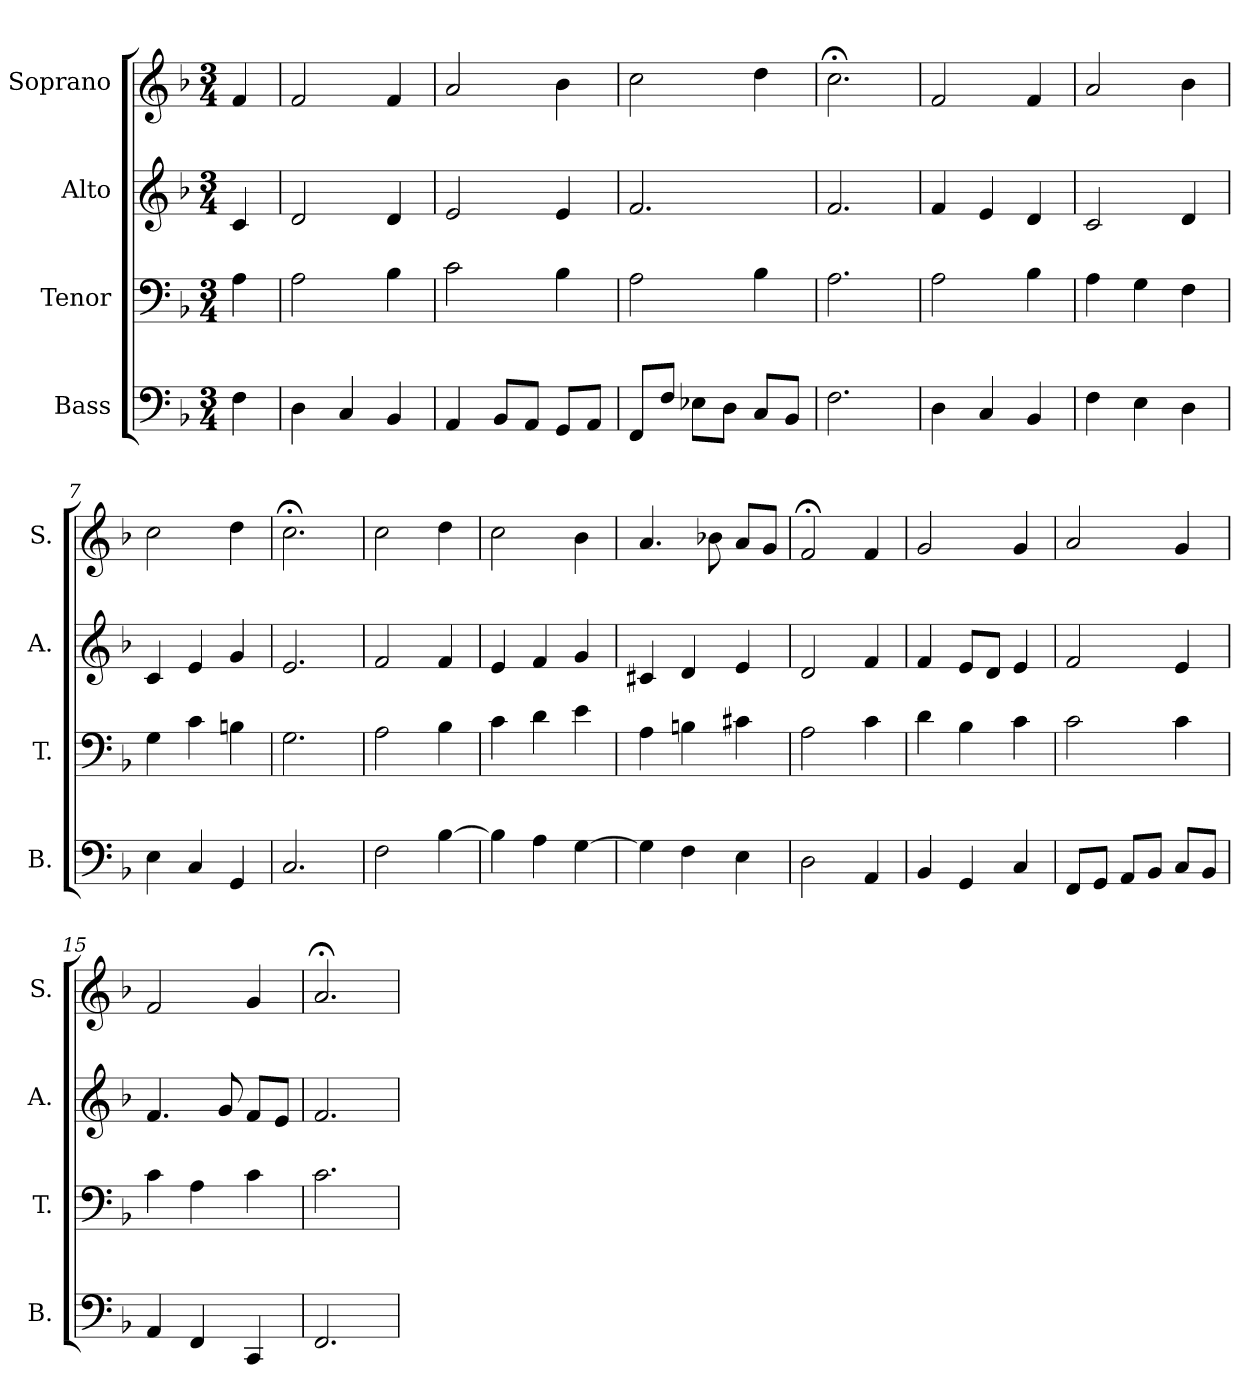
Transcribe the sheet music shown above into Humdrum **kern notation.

**kern	**kern	**kern	**kern
*part4	*part3	*part2	*part1
*staff4	*staff3	*staff2	*staff1
*I"Bass	*I"Tenor	*I"Alto	*I"Soprano
*I'B.	*I'T.	*I'A.	*I'S.
*clefF4	*clefF4	*clefG2	*clefG2
*k[b-]	*k[b-]	*k[b-]	*k[b-]
*F:	*F:	*F:	*F:
*M3/4	*M3/4	*M3/4	*M3/4
=	=	=	=
4F\	4A\	4c/	4f/
=1	=1	=1	=1
4D\	2A\	2d/	2f/
4C/	.	.	.
4BB-/	4B-\	4d/	4f/
=2	=2	=2	=2
4AA/	2c\	2e/	2a/
8BB-/L	.	.	.
8AA/J	.	.	.
8GG/L	4B-\	4e/	4b-\
8AA/J	.	.	.
=3	=3	=3	=3
8FF/L	2A\	2.f/	2cc\
8F/J	.	.	.
8E-X\L	.	.	.
8D\J	.	.	.
8C/L	4B-\	.	4dd\
8BB-/J	.	.	.
=4	=4	=4	=4
2.F\	2.A\	2.f/	2.cc;<\
=5	=5	=5	=5
4D\	2A\	4f/	2f/
4C/	.	4e/	.
4BB-/	4B-\	4d/	4f/
!!LO:LB:g=z
=6	=6	=6	=6
4F\	4A\	2c/	2a/
4E\	4G\	.	.
4D\	4F\	4d/	4b-\
=7	=7	=7	=7
4E\	4G\	4c/	2cc\
4C/	4c\	4e/	.
4GG/	4Bn\	4g/	4dd\
=8	=8	=8	=8
2.C/	2.G\	2.e/	2.cc;<\
=9	=9	=9	=9
2F\	2A\	2f/	2cc\
[4B-\	4B-\	4f/	4dd\
=10	=10	=10	=10
4B-\]	4c\	4e/	2cc\
4A\	4d\	4f/	.
[4G\	4e\	4g/	4b-\
=11	=11	=11	=11
4G\]	4A\	4c#X/	4.a/
4F\	4Bn\	4d/	.
.	.	.	8b-X\
4E\	4c#X\	4e/	8a/L
.	.	.	8g/J
!!LO:LB:g=z
=12	=12	=12	=12
2D\	2A\	2d/	2f;</
4AA/	4c\	4f/	4f/
=13	=13	=13	=13
4BB-/	4d\	4f/	2g/
4GG/	4B-\	8e/L	.
.	.	8d/J	.
4C/	4c\	4e/	4g/
=14	=14	=14	=14
8FF/L	2c\	2f/	2a/
8GG/J	.	.	.
8AA/L	.	.	.
8BB-/J	.	.	.
8C/L	4c\	4e/	4g/
8BB-/J	.	.	.
=15	=15	=15	=15
4AA/	4c\	4.f/	2f/
4FF/	4A\	.	.
.	.	8g/	.
4CC/	4c\	8f/L	4g/
.	.	8e/J	.
=16	=16	=16	=16
2.FF/	2.c\	2.f/	2.a;</
=	=	=	=
*-	*-	*-	*-
